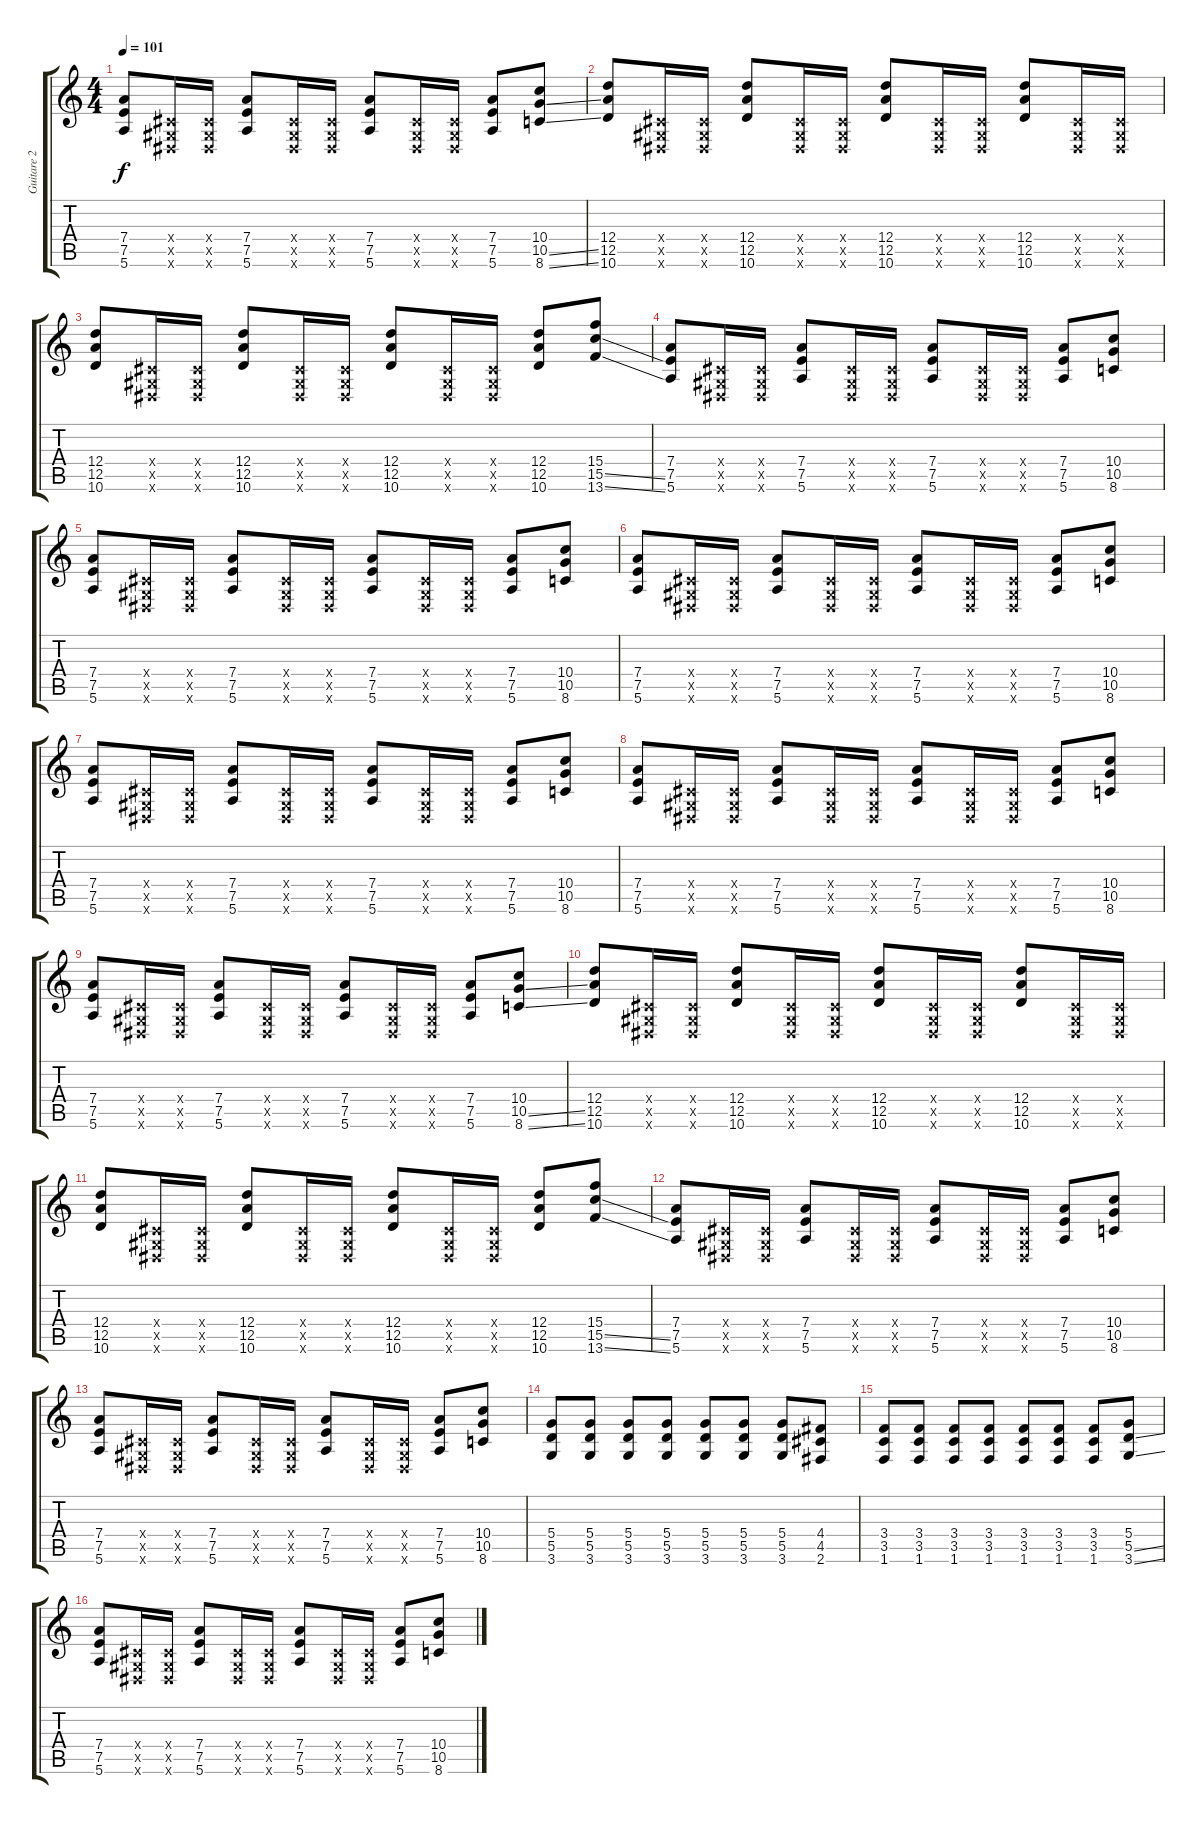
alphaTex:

\track ("Guitare 2" "Guitare 2") {instrument distortionguitar}
\staff {score tabs}
\tuning (E4 B3 G3 D3 A2 E2) {hide}
\ts (4 4)
\tempo 101
\clef g2
\ks c
(7.4 7.5 5.6).8{dy f} (-1.4{x} -1.5{x} -1.6{x}).16 (-1.4{x} -1.5{x} -1.6{x}).16 (7.4 7.5 5.6).8 (-1.4{x} -1.5{x} -1.6{x}).16 (-1.4{x} -1.5{x} -1.6{x}).16 (7.4 7.5 5.6).8 (-1.4{x} -1.5{x} -1.6{x}).16 (-1.4{x} -1.5{x} -1.6{x}).16 (7.4 7.5 5.6).8 (10.4 10.5{ss} 8.6{ss}).8 |
(12.4 12.5 10.6).8 (-1.4{x} -1.5{x} -1.6{x}).16 (-1.4{x} -1.5{x} -1.6{x}).16 (12.4 12.5 10.6).8 (-1.4{x} -1.5{x} -1.6{x}).16 (-1.4{x} -1.5{x} -1.6{x}).16 (12.4 12.5 10.6).8 (-1.4{x} -1.5{x} -1.6{x}).16 (-1.4{x} -1.5{x} -1.6{x}).16 (12.4 12.5 10.6).8 (-1.4{x} -1.5{x} -1.6{x}).16 (-1.4{x} -1.5{x} -1.6{x}).16 |
(12.4 12.5 10.6).8 (-1.4{x} -1.5{x} -1.6{x}).16 (-1.4{x} -1.5{x} -1.6{x}).16 (12.4 12.5 10.6).8 (-1.4{x} -1.5{x} -1.6{x}).16 (-1.4{x} -1.5{x} -1.6{x}).16 (12.4 12.5 10.6).8 (-1.4{x} -1.5{x} -1.6{x}).16 (-1.4{x} -1.5{x} -1.6{x}).16 (12.4 12.5 10.6).8 (15.4 15.5{ss} 13.6{ss}).8 |
(7.4 7.5 5.6).8 (-1.4{x} -1.5{x} -1.6{x}).16 (-1.4{x} -1.5{x} -1.6{x}).16 (7.4 7.5 5.6).8 (-1.4{x} -1.5{x} -1.6{x}).16 (-1.4{x} -1.5{x} -1.6{x}).16 (7.4 7.5 5.6).8 (-1.4{x} -1.5{x} -1.6{x}).16 (-1.4{x} -1.5{x} -1.6{x}).16 (7.4 7.5 5.6).8 (10.4 10.5 8.6).8 |
(7.4 7.5 5.6).8 (-1.4{x} -1.5{x} -1.6{x}).16 (-1.4{x} -1.5{x} -1.6{x}).16 (7.4 7.5 5.6).8 (-1.4{x} -1.5{x} -1.6{x}).16 (-1.4{x} -1.5{x} -1.6{x}).16 (7.4 7.5 5.6).8 (-1.4{x} -1.5{x} -1.6{x}).16 (-1.4{x} -1.5{x} -1.6{x}).16 (7.4 7.5 5.6).8 (10.4 10.5 8.6).8 |
(7.4 7.5 5.6).8 (-1.4{x} -1.5{x} -1.6{x}).16 (-1.4{x} -1.5{x} -1.6{x}).16 (7.4 7.5 5.6).8 (-1.4{x} -1.5{x} -1.6{x}).16 (-1.4{x} -1.5{x} -1.6{x}).16 (7.4 7.5 5.6).8 (-1.4{x} -1.5{x} -1.6{x}).16 (-1.4{x} -1.5{x} -1.6{x}).16 (7.4 7.5 5.6).8 (10.4 10.5 8.6).8 |
(7.4 7.5 5.6).8 (-1.4{x} -1.5{x} -1.6{x}).16 (-1.4{x} -1.5{x} -1.6{x}).16 (7.4 7.5 5.6).8 (-1.4{x} -1.5{x} -1.6{x}).16 (-1.4{x} -1.5{x} -1.6{x}).16 (7.4 7.5 5.6).8 (-1.4{x} -1.5{x} -1.6{x}).16 (-1.4{x} -1.5{x} -1.6{x}).16 (7.4 7.5 5.6).8 (10.4 10.5 8.6).8 |
(7.4 7.5 5.6).8 (-1.4{x} -1.5{x} -1.6{x}).16 (-1.4{x} -1.5{x} -1.6{x}).16 (7.4 7.5 5.6).8 (-1.4{x} -1.5{x} -1.6{x}).16 (-1.4{x} -1.5{x} -1.6{x}).16 (7.4 7.5 5.6).8 (-1.4{x} -1.5{x} -1.6{x}).16 (-1.4{x} -1.5{x} -1.6{x}).16 (7.4 7.5 5.6).8 (10.4 10.5 8.6).8 |
(7.4 7.5 5.6).8 (-1.4{x} -1.5{x} -1.6{x}).16 (-1.4{x} -1.5{x} -1.6{x}).16 (7.4 7.5 5.6).8 (-1.4{x} -1.5{x} -1.6{x}).16 (-1.4{x} -1.5{x} -1.6{x}).16 (7.4 7.5 5.6).8 (-1.4{x} -1.5{x} -1.6{x}).16 (-1.4{x} -1.5{x} -1.6{x}).16 (7.4 7.5 5.6).8 (10.4 10.5{ss} 8.6{ss}).8 |
(12.4 12.5 10.6).8 (-1.4{x} -1.5{x} -1.6{x}).16 (-1.4{x} -1.5{x} -1.6{x}).16 (12.4 12.5 10.6).8 (-1.4{x} -1.5{x} -1.6{x}).16 (-1.4{x} -1.5{x} -1.6{x}).16 (12.4 12.5 10.6).8 (-1.4{x} -1.5{x} -1.6{x}).16 (-1.4{x} -1.5{x} -1.6{x}).16 (12.4 12.5 10.6).8 (-1.4{x} -1.5{x} -1.6{x}).16 (-1.4{x} -1.5{x} -1.6{x}).16 |
(12.4 12.5 10.6).8 (-1.4{x} -1.5{x} -1.6{x}).16 (-1.4{x} -1.5{x} -1.6{x}).16 (12.4 12.5 10.6).8 (-1.4{x} -1.5{x} -1.6{x}).16 (-1.4{x} -1.5{x} -1.6{x}).16 (12.4 12.5 10.6).8 (-1.4{x} -1.5{x} -1.6{x}).16 (-1.4{x} -1.5{x} -1.6{x}).16 (12.4 12.5 10.6).8 (15.4 15.5{ss} 13.6{ss}).8 |
(7.4 7.5 5.6).8 (-1.4{x} -1.5{x} -1.6{x}).16 (-1.4{x} -1.5{x} -1.6{x}).16 (7.4 7.5 5.6).8 (-1.4{x} -1.5{x} -1.6{x}).16 (-1.4{x} -1.5{x} -1.6{x}).16 (7.4 7.5 5.6).8 (-1.4{x} -1.5{x} -1.6{x}).16 (-1.4{x} -1.5{x} -1.6{x}).16 (7.4 7.5 5.6).8 (10.4 10.5 8.6).8 |
(7.4 7.5 5.6).8 (-1.4{x} -1.5{x} -1.6{x}).16 (-1.4{x} -1.5{x} -1.6{x}).16 (7.4 7.5 5.6).8 (-1.4{x} -1.5{x} -1.6{x}).16 (-1.4{x} -1.5{x} -1.6{x}).16 (7.4 7.5 5.6).8 (-1.4{x} -1.5{x} -1.6{x}).16 (-1.4{x} -1.5{x} -1.6{x}).16 (7.4 7.5 5.6).8 (10.4 10.5 8.6).8 |
(5.4 5.5 3.6).8 (5.4 5.5 3.6).8 (5.4 5.5 3.6).8 (5.4 5.5 3.6).8 (5.4 5.5 3.6).8 (5.4 5.5 3.6).8 (5.4 5.5 3.6).8 (4.4 4.5 2.6).8 |
(3.4 3.5 1.6).8 (3.4 3.5 1.6).8 (3.4 3.5 1.6).8 (3.4 3.5 1.6).8 (3.4 3.5 1.6).8 (3.4 3.5 1.6).8 (3.4 3.5 1.6).8 (5.4 5.5{ss} 3.6{ss}).8 |
(7.4 7.5 5.6).8 (-1.4{x} -1.5{x} -1.6{x}).16 (-1.4{x} -1.5{x} -1.6{x}).16 (7.4 7.5 5.6).8 (-1.4{x} -1.5{x} -1.6{x}).16 (-1.4{x} -1.5{x} -1.6{x}).16 (7.4 7.5 5.6).8 (-1.4{x} -1.5{x} -1.6{x}).16 (-1.4{x} -1.5{x} -1.6{x}).16 (7.4 7.5 5.6).8 (10.4 10.5 8.6).8
